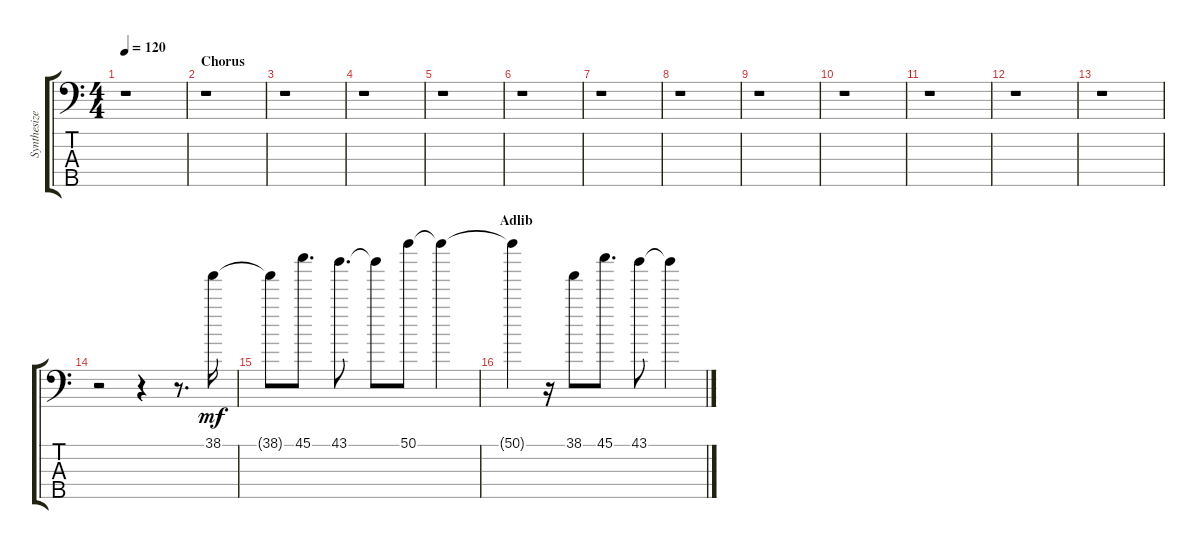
\track ("Synthesizer Bass" "Synthesize") {instrument synthbass1}
\staff {score tabs}
\tuning (G2 D2 A1 E1 B0) {hide}
\ts (4 4)
\tempo 120
\clef f4
\ks aminor
r.1{dy mf} |
\section ("" "Chorus")
r.1 |
r.1 |
r.1 |
r.1 |
r.1 |
r.1 |
r.1 |
r.1 |
r.1 |
r.1 |
r.1 |
r.1 |
r.2 r.4 r.8{d} 38.1.16 |
38.1{t}.8 45.1.8{d} 43.1.8{d} 43.1{t}.8 50.1.8 50.1{t}.4 |
\section ("" "Adlib")
50.1{t}.4 r.16 38.1.8 45.1.8{d} 43.1.8 43.1{t}.4
